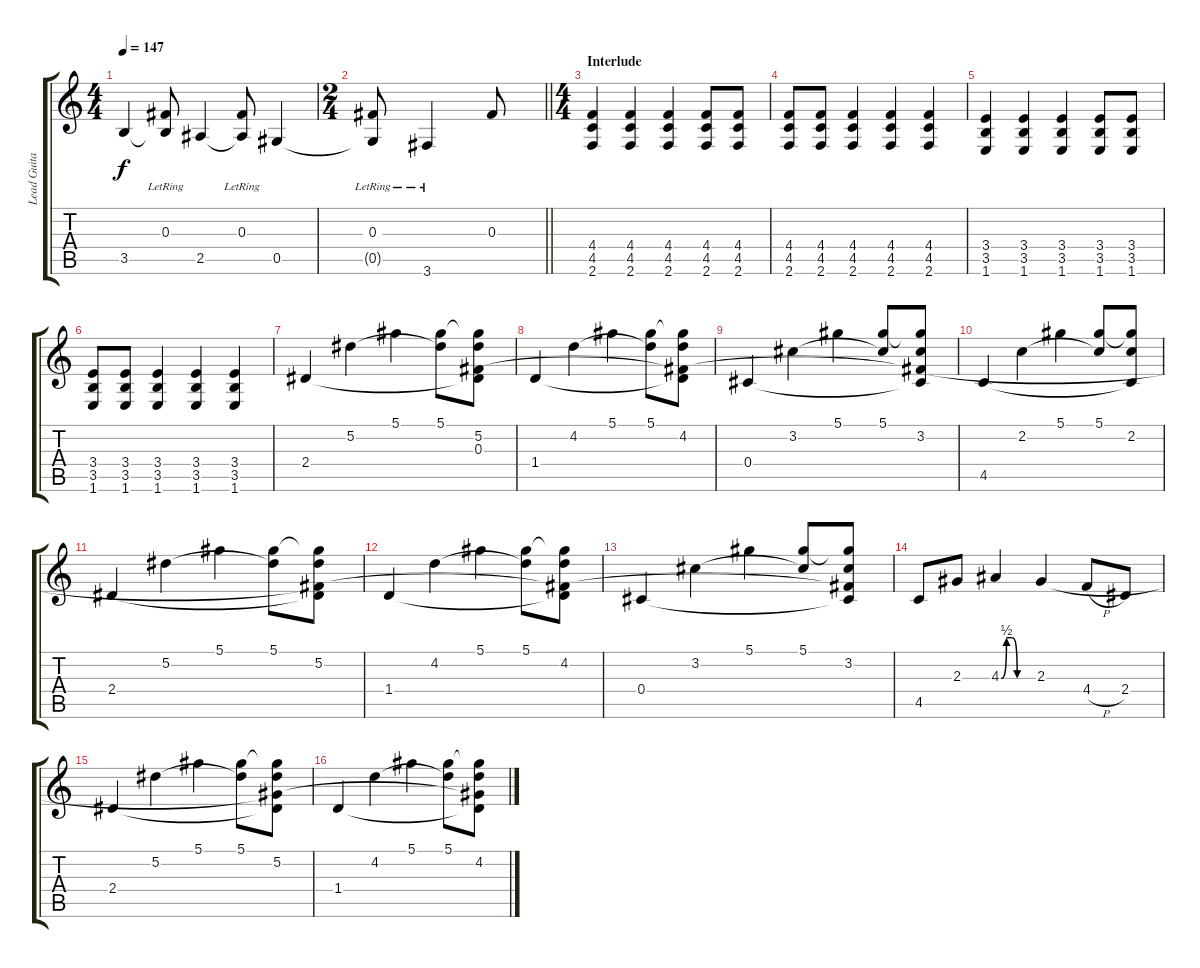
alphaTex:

\track ("Lead Guitar (Slash)" "Lead Guita") {instrument overdrivenguitar}
\staff {score tabs}
\tuning (Eb4 Bb3 Gb3 Db3 Ab2 Eb2) {hide}
\ts (4 4)
\tempo 147
\clef g2
\ks c
3.5.4{dy f} (0.3{lr} 3.5{t}).8 2.5.4 (0.3{lr} 2.5{t}).8 0.5.4 |
\ts (2 4)
\barLineRight lightlight
(0.3{lr} 0.5{t}).8 3.6{lr}.4 0.3.8 |
\ts (4 4)
\section ("" "Interlude")
(4.4 4.5 2.6).4 (4.4 4.5 2.6).4 (4.4 4.5 2.6).4 (4.4 4.5 2.6).8 (4.4 4.5 2.6).8 |
(4.4 4.5 2.6).8 (4.4 4.5 2.6).8 (4.4 4.5 2.6).4 (4.4 4.5 2.6).4 (4.4 4.5 2.6).4 |
(3.4 3.5 1.6).4 (3.4 3.5 1.6).4 (3.4 3.5 1.6).4 (3.4 3.5 1.6).8 (3.4 3.5 1.6).8 |
(3.4 3.5 1.6).8 (3.4 3.5 1.6).8 (3.4 3.5 1.6).4 (3.4 3.5 1.6).4 (3.4 3.5 1.6).4 |
2.4.4 5.2.4 5.1.4 (5.1 5.2{t}).8 (5.1{t} 5.2 0.3 2.4{t}).8 |
1.4.4 4.2.4 5.1.4 (5.1 4.2{t}).8 (5.1{t} 4.2 0.3{t} 1.4{t}).8 |
0.4.4 3.2.4 5.1.4 (5.1 3.2{t}).8 (5.1{t} 3.2 0.3{t} 0.4{t}).8 |
4.5.4 2.2.4 5.1.4 (5.1 2.2{t}).8 (5.1{t} 2.2 4.5{t}).8 |
2.4.4 5.2.4 5.1.4 (5.1 5.2{t}).8 (5.1{t} 5.2 0.3{t} 2.4{t}).8 |
1.4.4 4.2.4 5.1.4 (5.1 4.2{t}).8 (5.1{t} 4.2 0.3{t} 1.4{t}).8 |
0.4.4 3.2.4 5.1.4 (5.1 3.2{t}).8 (5.1{t} 3.2 0.3{t} 0.4{t}).8 |
4.5.8 2.3.8 4.3{be (custom 0 0 10 2 20 2 30 0 60 0)}.4 2.3.4 4.4{h}.8 2.4.8 |
2.4.4 5.2.4 5.1.4 (5.1 5.2{t}).8 (5.1{t} 5.2 2.3{t} 2.4{t}).8 |
1.4.4 4.2.4 5.1.4 (5.1 4.2{t}).8 (5.1{t} 4.2 2.3{t} 1.4{t}).8
